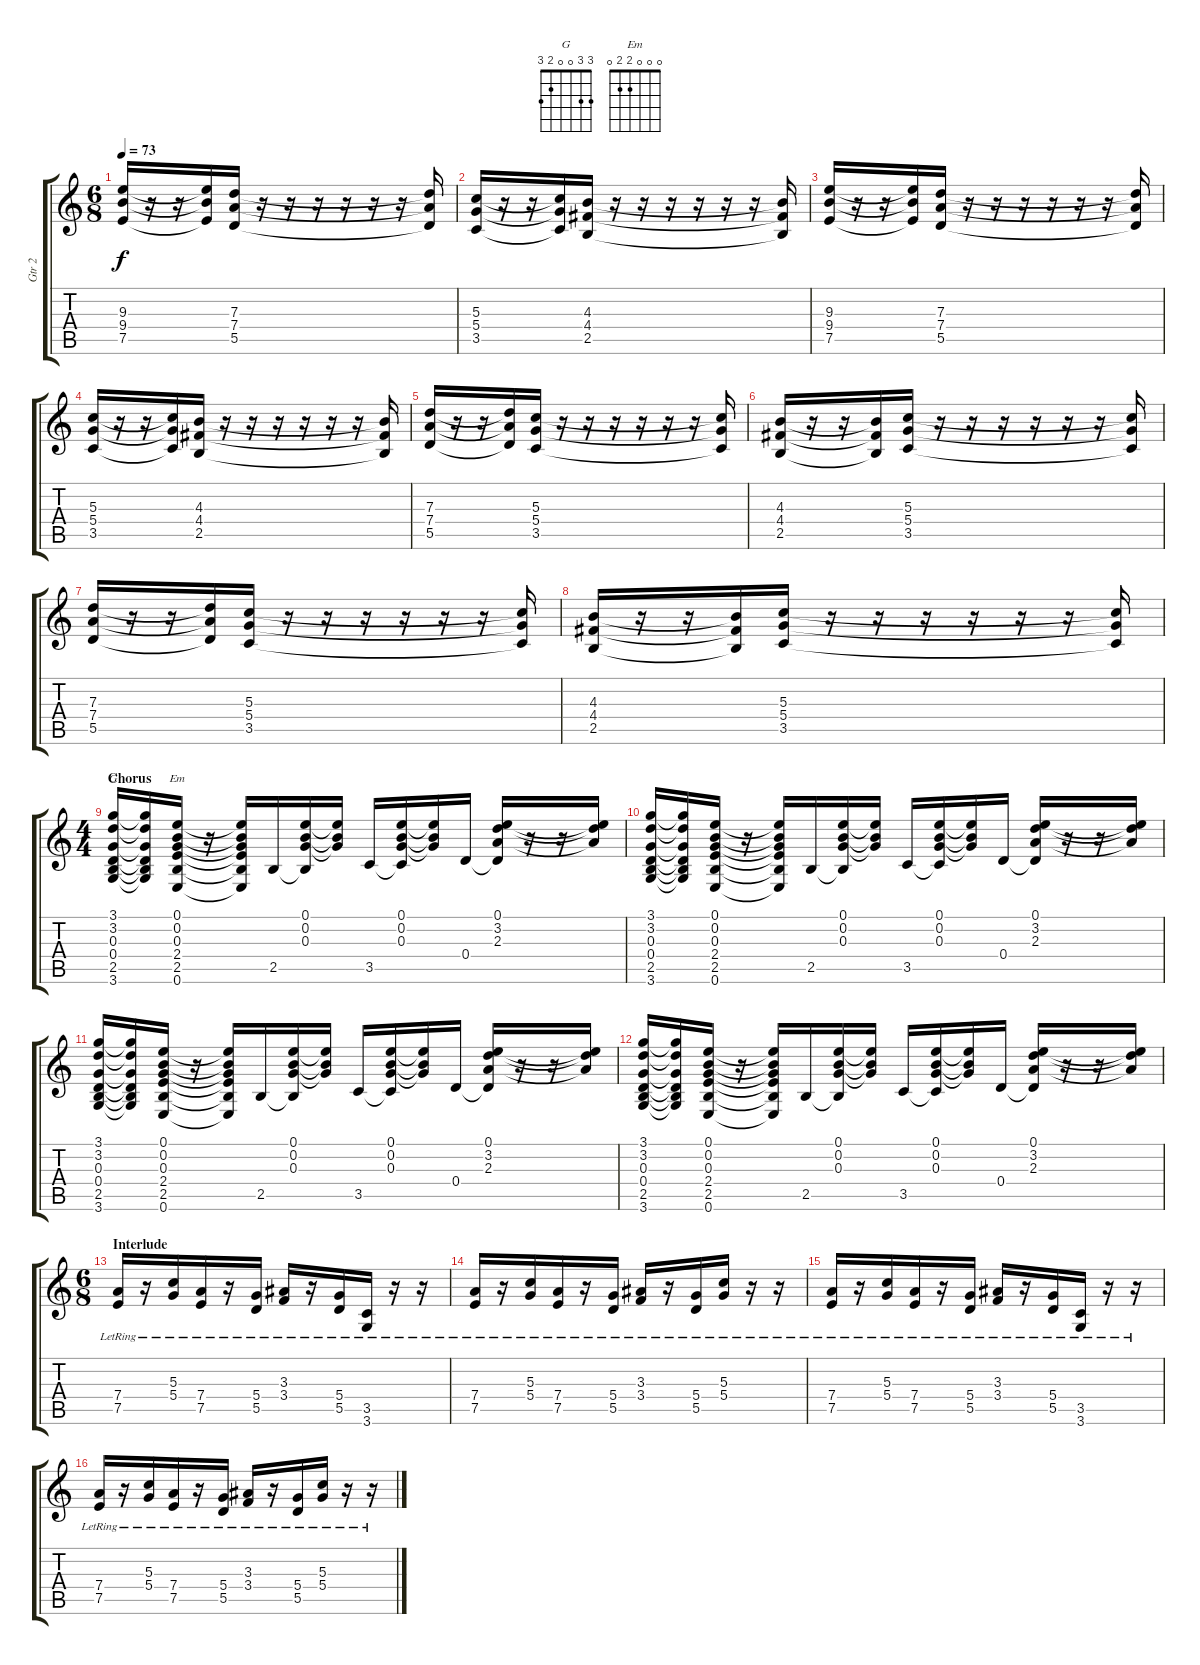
\track ("Gtr 2" "Gtr 2") {instrument distortionguitar}
\staff {score tabs}
\tuning (E4 B3 G3 D3 A2 E2) {hide}
\chord ("G" 3 3 0 0 2 3)
\chord ("Em" 0 0 0 2 2 0)
\ts (6 8)
\tempo 73
\clef g2
\ks c
(9.3 9.4 7.5).16{dy f} r.16 r.16 (9.3{t} 9.4{t} 7.5{t}).16 (7.3 7.4 5.5).16 r.16 r.16 r.16 r.16 r.16 r.16 (7.3{t} 7.4{t} 5.5{t}).16 |
(5.3 5.4 3.5).16 r.16 r.16 (5.3{t} 5.4{t} 3.5{t}).16 (4.3 4.4 2.5).16 r.16 r.16 r.16 r.16 r.16 r.16 (4.3{t} 4.4{t} 2.5{t}).16 |
(9.3 9.4 7.5).16 r.16 r.16 (9.3{t} 9.4{t} 7.5{t}).16 (7.3 7.4 5.5).16 r.16 r.16 r.16 r.16 r.16 r.16 (7.3{t} 7.4{t} 5.5{t}).16 |
(5.3 5.4 3.5).16 r.16 r.16 (5.3{t} 5.4{t} 3.5{t}).16 (4.3 4.4 2.5).16 r.16 r.16 r.16 r.16 r.16 r.16 (4.3{t} 4.4{t} 2.5{t}).16 |
(7.3 7.4 5.5).16 r.16 r.16 (7.3{t} 7.4{t} 5.5{t}).16 (5.3 5.4 3.5).16 r.16 r.16 r.16 r.16 r.16 r.16 (5.3{t} 5.4{t} 3.5{t}).16 |
(4.3 4.4 2.5).16 r.16 r.16 (4.3{t} 4.4{t} 2.5{t}).16 (5.3 5.4 3.5).16 r.16 r.16 r.16 r.16 r.16 r.16 (5.3{t} 5.4{t} 3.5{t}).16 |
(7.3 7.4 5.5).16 r.16 r.16 (7.3{t} 7.4{t} 5.5{t}).16 (5.3 5.4 3.5).16 r.16 r.16 r.16 r.16 r.16 r.16 (5.3{t} 5.4{t} 3.5{t}).16 |
(4.3 4.4 2.5).16 r.16 r.16 (4.3{t} 4.4{t} 2.5{t}).16 (5.3 5.4 3.5).16 r.16 r.16 r.16 r.16 r.16 r.16 (5.3{t} 5.4{t} 3.5{t}).16 |
\ts (4 4)
\section ("" "Chorus")
(3.1 3.2 0.3 0.4 2.5 3.6).16{ch "G"} (3.1{t} 3.2{t} 0.3{t} 0.4{t} 2.5{t} 3.6{t}).16 (0.1 0.2 0.3 2.4 2.5 0.6).16{ch "Em"} r.16 (0.1{t} 0.2{t} 0.3{t} 2.4{t} 2.5{t} 0.6{t}).16 2.5.16 (0.1 0.2 0.3 2.5{t}).16 (0.1{t} 0.2{t} 0.3{t}).16 3.5.16 (0.1 0.2 0.3 3.5{t}).16 (0.1{t} 0.2{t} 0.3{t}).16 0.4.16 (0.1 3.2 2.3 0.4{t}).16 r.16 r.16 (0.1{t} 3.2{t} 2.3{t}).16 |
(3.1 3.2 0.3 0.4 2.5 3.6).16 (3.1{t} 3.2{t} 0.3{t} 0.4{t} 2.5{t} 3.6{t}).16 (0.1 0.2 0.3 2.4 2.5 0.6).16 r.16 (0.1{t} 0.2{t} 0.3{t} 2.4{t} 2.5{t} 0.6{t}).16 2.5.16 (0.1 0.2 0.3 2.5{t}).16 (0.1{t} 0.2{t} 0.3{t}).16 3.5.16 (0.1 0.2 0.3 3.5{t}).16 (0.1{t} 0.2{t} 0.3{t}).16 0.4.16 (0.1 3.2 2.3 0.4{t}).16 r.16 r.16 (0.1{t} 3.2{t} 2.3{t}).16 |
(3.1 3.2 0.3 0.4 2.5 3.6).16 (3.1{t} 3.2{t} 0.3{t} 0.4{t} 2.5{t} 3.6{t}).16 (0.1 0.2 0.3 2.4 2.5 0.6).16 r.16 (0.1{t} 0.2{t} 0.3{t} 2.4{t} 2.5{t} 0.6{t}).16 2.5.16 (0.1 0.2 0.3 2.5{t}).16 (0.1{t} 0.2{t} 0.3{t}).16 3.5.16 (0.1 0.2 0.3 3.5{t}).16 (0.1{t} 0.2{t} 0.3{t}).16 0.4.16 (0.1 3.2 2.3 0.4{t}).16 r.16 r.16 (0.1{t} 3.2{t} 2.3{t}).16 |
(3.1 3.2 0.3 0.4 2.5 3.6).16 (3.1{t} 3.2{t} 0.3{t} 0.4{t} 2.5{t} 3.6{t}).16 (0.1 0.2 0.3 2.4 2.5 0.6).16 r.16 (0.1{t} 0.2{t} 0.3{t} 2.4{t} 2.5{t} 0.6{t}).16 2.5.16 (0.1 0.2 0.3 2.5{t}).16 (0.1{t} 0.2{t} 0.3{t}).16 3.5.16 (0.1 0.2 0.3 3.5{t}).16 (0.1{t} 0.2{t} 0.3{t}).16 0.4.16 (0.1 3.2 2.3 0.4{t}).16 r.16 r.16 (0.1{t} 3.2{t} 2.3{t}).16 |
\ts (6 8)
\section ("" "Interlude")
(7.4{lr} 7.5{lr}).16 r.16 (5.3{lr} 5.4{lr}).16 (7.4{lr} 7.5{lr}).16 r.16 (5.4{lr} 5.5{lr}).16 (3.3{lr} 3.4{lr}).16 r.16 (5.4{lr} 5.5{lr}).16 (3.5{lr} 3.6{lr}).16 r.16 r.16 |
(7.4{lr} 7.5{lr}).16 r.16 (5.3{lr} 5.4{lr}).16 (7.4{lr} 7.5{lr}).16 r.16 (5.4{lr} 5.5{lr}).16 (3.3{lr} 3.4{lr}).16 r.16 (5.4{lr} 5.5{lr}).16 (5.3{lr} 5.4{lr}).16 r.16 r.16 |
(7.4{lr} 7.5{lr}).16 r.16 (5.3{lr} 5.4{lr}).16 (7.4{lr} 7.5{lr}).16 r.16 (5.4{lr} 5.5{lr}).16 (3.3{lr} 3.4{lr}).16 r.16 (5.4{lr} 5.5{lr}).16 (3.5{lr} 3.6{lr}).16 r.16 r.16 |
(7.4{lr} 7.5{lr}).16 r.16 (5.3{lr} 5.4{lr}).16 (7.4{lr} 7.5{lr}).16 r.16 (5.4{lr} 5.5{lr}).16 (3.3{lr} 3.4{lr}).16 r.16 (5.4{lr} 5.5{lr}).16 (5.3{lr} 5.4{lr}).16 r.16 r.16
